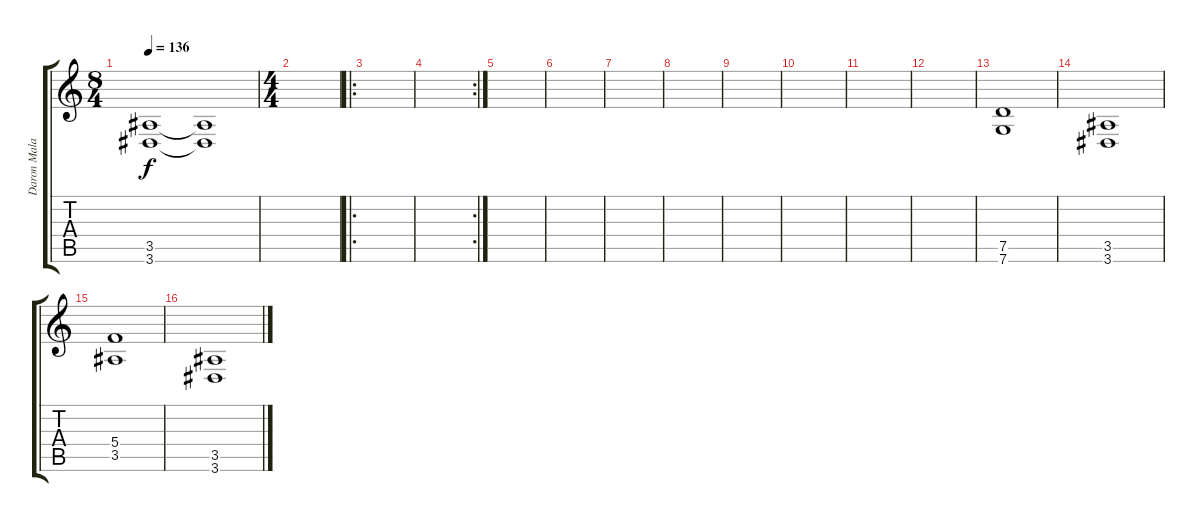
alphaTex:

\track ("Daron Malakian (overdrive)" "Daron Mala") {instrument overdrivenguitar}
\staff {score tabs}
\tuning (D4 A3 F3 C3 G2 C2) {hide}
\ts (8 4)
\tempo 136
\clef g2
\ks c
(3.5 3.6).1{dy f} (3.5{t} 3.6{t}).1 |
\ts (4 4)
|
\ro
|
\rc 2
|
|
|
|
|
|
|
|
|
(7.5 7.6).1{instrument overdrivenguitar} |
(3.5 3.6).1 |
(5.4 3.5).1 |
(3.5 3.6).1
